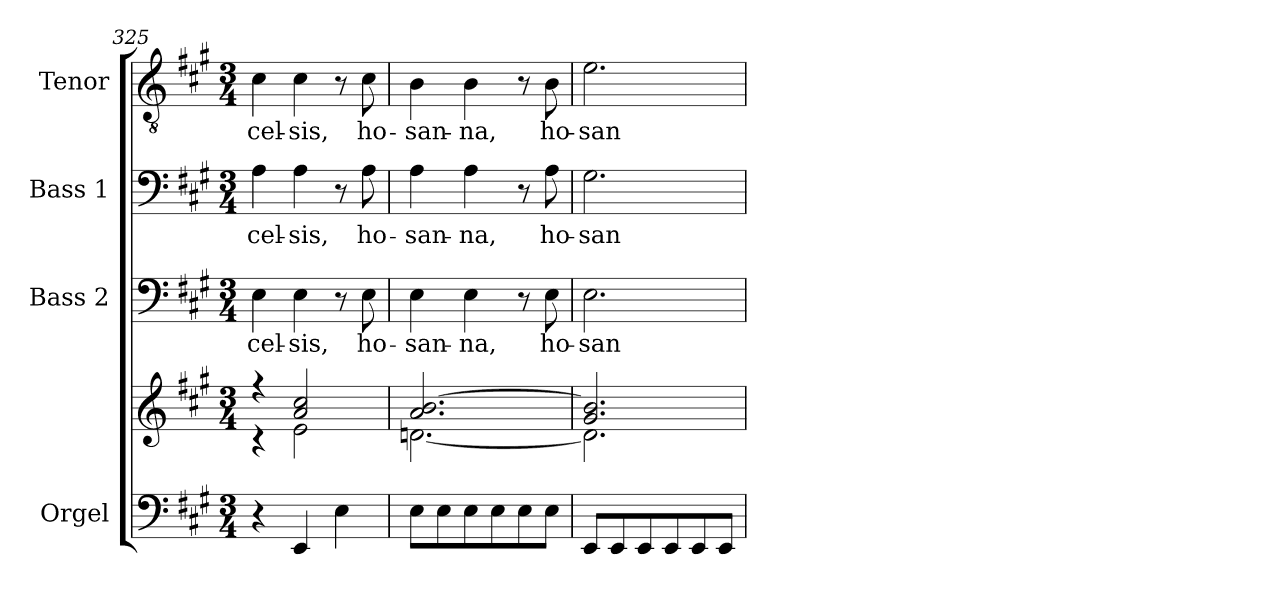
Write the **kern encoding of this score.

**kern	**kern	**kern	**text	**kern	**text	**kern	**text
*part4	*part4	*part3	*part3	*part2	*part2	*part1	*part1
*staff5	*staff4	*staff3	*staff3	*staff2	*staff2	*staff1	*staff1
*I"Orgel	*	*I"Bass 2	*	*I"Bass 1	*	*I"Tenor	*
*I'Org.	*	*I'B2.	*	*I'B1.	*	*I'T.	*
*clefF4	*clefG2	*clefF4	*	*clefF4	*	*clefGv2	*
*k[f#c#g#]	*k[f#c#g#]	*k[f#c#g#]	*	*k[f#c#g#]	*	*k[f#c#g#]	*
*A:	*A:	*A:	*	*A:	*	*A:	*
*M3/4	*M3/4	*M3/4	*	*M3/4	*	*M3/4	*
=325	=325	=325	=325	=325	=325	=325	=325
*	*^	*	*	*	*	*	*
!	!	!	!	!LO:LY:b	!	!LO:LY:b	!	!LO:LY:b
4r	4r	4r	4E\	-cel-	4A\	-cel-	4c#\	-cel-
!	!	!	!	!LO:LY:b	!	!LO:LY:b	!	!LO:LY:b
4EE/	2a/ 2cc#/	2e\	4E\	-sis,	4A\	-sis,	4c#\	-sis,
4E\	.	.	8r	.	8r	.	8r	.
!	!	!	!	!LO:LY:b	!	!LO:LY:b	!	!LO:LY:b
.	.	.	8E\	ho-	8A\	ho-	8c#\	ho-
=326	=326	=326	=326	=326	=326	=326	=326	=326
!	!	!	!	!LO:LY:b	!	!LO:LY:b	!	!LO:LY:b
8E\L	2.a/ [>2.b/	[<2.dn\	4E\	-san-	4A\	-san-	4B\	-san-
8E\	.	.	.	.	.	.	.	.
!	!	!	!	!LO:LY:b	!	!LO:LY:b	!	!LO:LY:b
8E\	.	.	4E\	-na,	4A\	-na,	4B\	-na,
8E\	.	.	.	.	.	.	.	.
8E\	.	.	8r	.	8r	.	8r	.
!	!	!	!	!LO:LY:b	!	!LO:LY:b	!	!LO:LY:b
8E\J	.	.	8E\	ho-	8A\	ho-	8B\	ho-
=327	=327	=327	=327	=327	=327	=327	=327	=327
!	!	!	!	!LO:LY:b	!	!LO:LY:b	!	!LO:LY:b
8EE/L	2.g#/ 2.b/]	2.d\]	2.E\	-san-	2.G#\	-san-	2.e\	-san-
8EE/	.	.	.	.	.	.	.	.
8EE/	.	.	.	.	.	.	.	.
8EE/	.	.	.	.	.	.	.	.
8EE/	.	.	.	.	.	.	.	.
8EE/J	.	.	.	.	.	.	.	.
*	*v	*v	*	*	*	*	*	*
=	=	=	=	=	=	=	=
*-	*-	*-	*-	*-	*-	*-	*-
